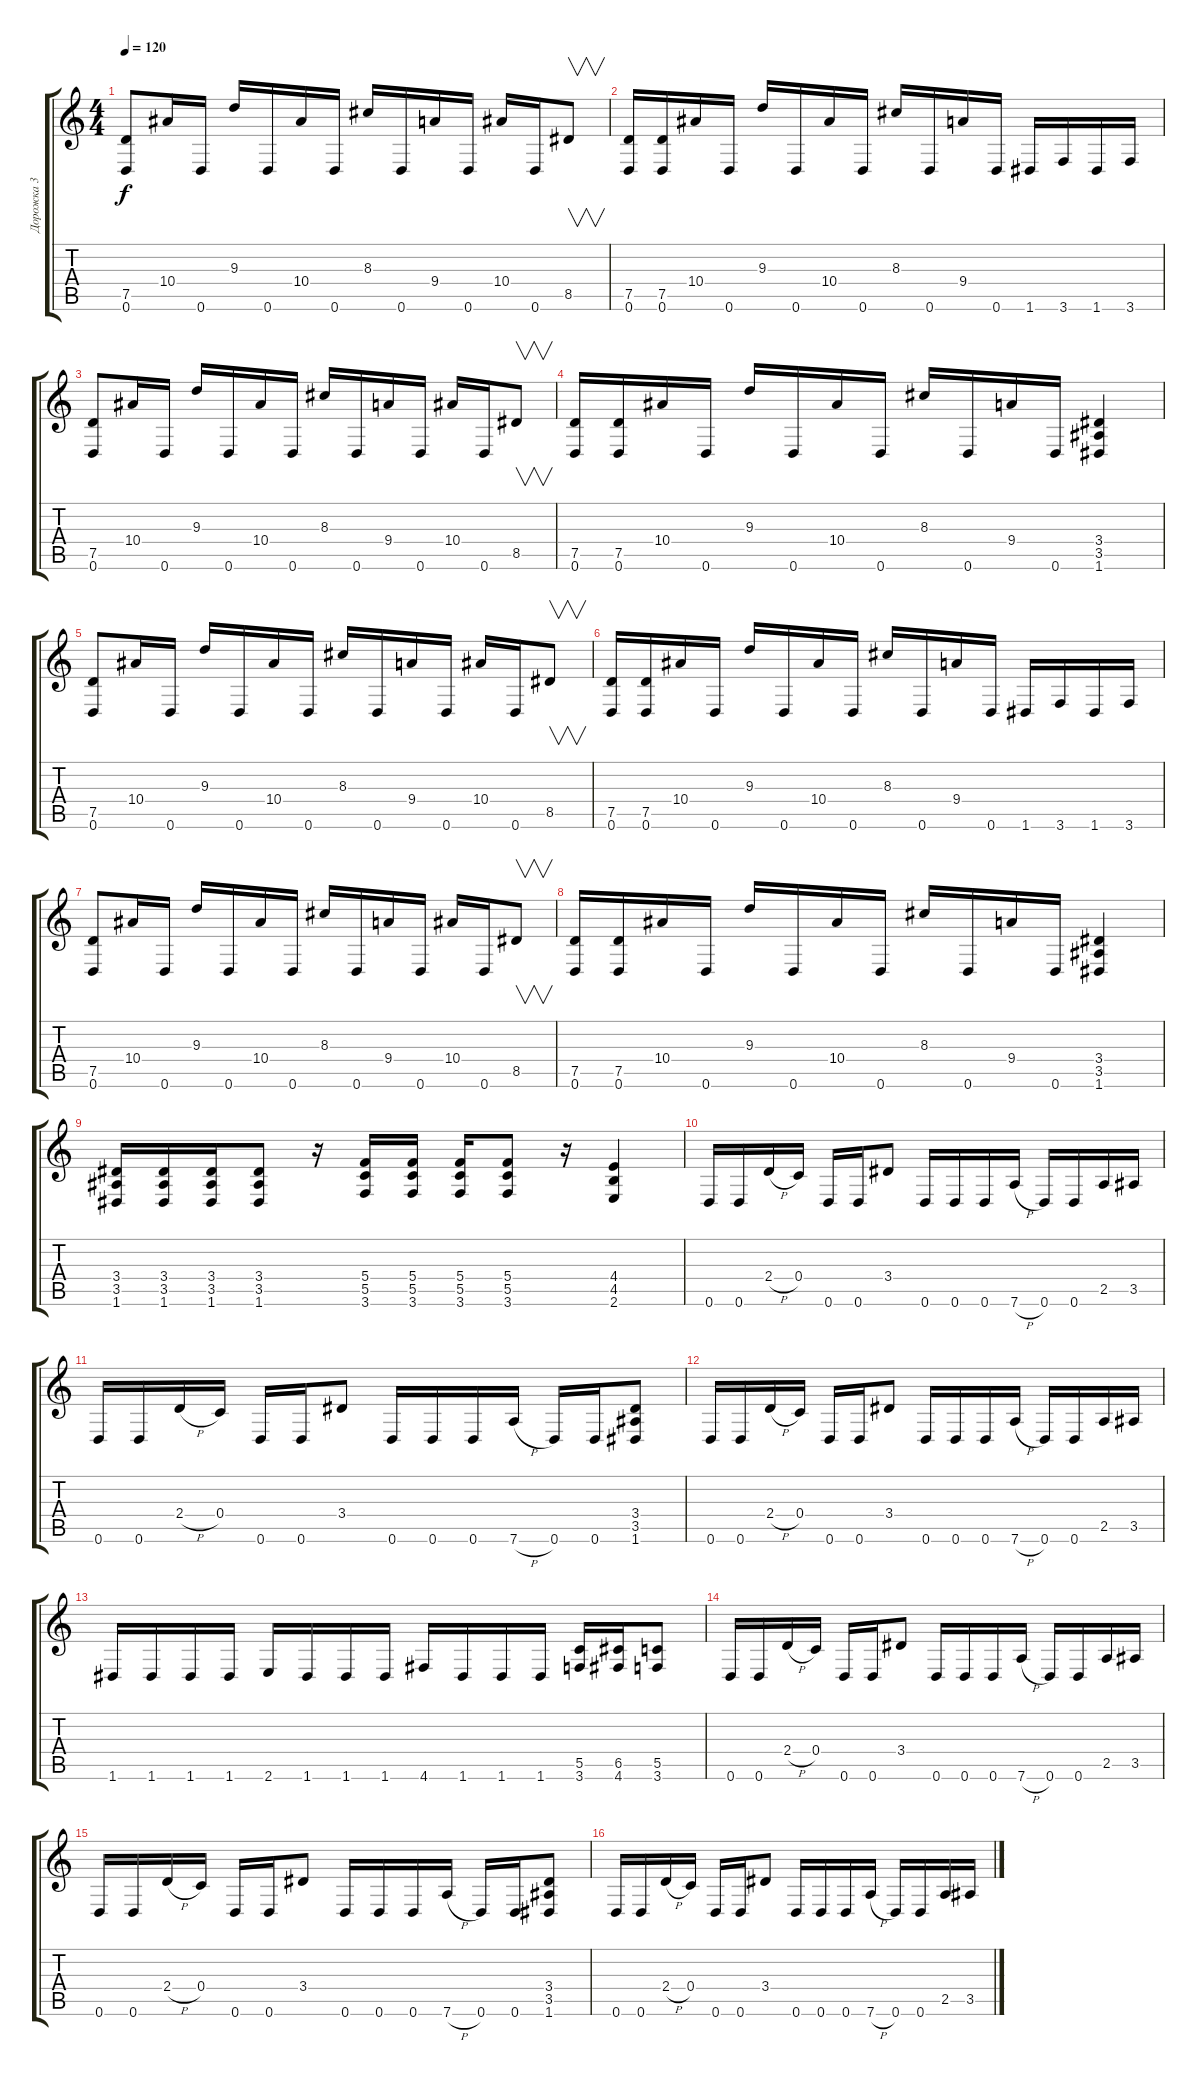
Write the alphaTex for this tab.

\track ("Дорожка 3" "Дорожка 3") {instrument overdrivenguitar}
\staff {score tabs}
\tuning (D4 A3 F3 C3 G2 D2) {hide}
\ts (4 4)
\tempo 120
\clef g2
\ks c
(7.5 0.6).8{dy f} 10.4.16 0.6.16 9.3.16 0.6.16 10.4.16 0.6.16 8.3.16 0.6.16 9.4.16 0.6.16 10.4.16 0.6.16 8.5.8{v} |
(7.5 0.6).16 (7.5 0.6).16 10.4.16 0.6.16 9.3.16 0.6.16 10.4.16 0.6.16 8.3.16 0.6.16 9.4.16 0.6.16 1.6.16 3.6.16 1.6.16 3.6.16 |
(7.5 0.6).8 10.4.16 0.6.16 9.3.16 0.6.16 10.4.16 0.6.16 8.3.16 0.6.16 9.4.16 0.6.16 10.4.16 0.6.16 8.5.8{v} |
(7.5 0.6).16 (7.5 0.6).16 10.4.16 0.6.16 9.3.16 0.6.16 10.4.16 0.6.16 8.3.16 0.6.16 9.4.16 0.6.16 (3.4 3.5 1.6).4 |
(7.5 0.6).8 10.4.16 0.6.16 9.3.16 0.6.16 10.4.16 0.6.16 8.3.16 0.6.16 9.4.16 0.6.16 10.4.16 0.6.16 8.5.8{v} |
(7.5 0.6).16 (7.5 0.6).16 10.4.16 0.6.16 9.3.16 0.6.16 10.4.16 0.6.16 8.3.16 0.6.16 9.4.16 0.6.16 1.6.16 3.6.16 1.6.16 3.6.16 |
(7.5 0.6).8 10.4.16 0.6.16 9.3.16 0.6.16 10.4.16 0.6.16 8.3.16 0.6.16 9.4.16 0.6.16 10.4.16 0.6.16 8.5.8{v} |
(7.5 0.6).16 (7.5 0.6).16 10.4.16 0.6.16 9.3.16 0.6.16 10.4.16 0.6.16 8.3.16 0.6.16 9.4.16 0.6.16 (3.4 3.5 1.6).4 |
(3.4 3.5 1.6).16 (3.4 3.5 1.6).16 (3.4 3.5 1.6).16 (3.4 3.5 1.6).8 r.16 (5.4 5.5 3.6).16 (5.4 5.5 3.6).16 (5.4 5.5 3.6).16 (5.4 5.5 3.6).8 r.16 (4.4 4.5 2.6).4 |
0.6.16 0.6.16 2.4{h}.16 0.4.16 0.6.16 0.6.16 3.4.8 0.6.16 0.6.16 0.6.16 7.6{h}.16 0.6.16 0.6.16 2.5.16 3.5.16 |
0.6.16 0.6.16 2.4{h}.16 0.4.16 0.6.16 0.6.16 3.4.8 0.6.16 0.6.16 0.6.16 7.6{h}.16 0.6.16 0.6.16 (3.4 3.5 1.6).8 |
0.6.16 0.6.16 2.4{h}.16 0.4.16 0.6.16 0.6.16 3.4.8 0.6.16 0.6.16 0.6.16 7.6{h}.16 0.6.16 0.6.16 2.5.16 3.5.16 |
1.6.16 1.6.16 1.6.16 1.6.16 2.6.16 1.6.16 1.6.16 1.6.16 4.6.16 1.6.16 1.6.16 1.6.16 (5.5 3.6).16 (6.5 4.6).16 (5.5 3.6).8 |
0.6.16 0.6.16 2.4{h}.16 0.4.16 0.6.16 0.6.16 3.4.8 0.6.16 0.6.16 0.6.16 7.6{h}.16 0.6.16 0.6.16 2.5.16 3.5.16 |
0.6.16 0.6.16 2.4{h}.16 0.4.16 0.6.16 0.6.16 3.4.8 0.6.16 0.6.16 0.6.16 7.6{h}.16 0.6.16 0.6.16 (3.4 3.5 1.6).8 |
0.6.16 0.6.16 2.4{h}.16 0.4.16 0.6.16 0.6.16 3.4.8 0.6.16 0.6.16 0.6.16 7.6{h}.16 0.6.16 0.6.16 2.5.16 3.5.16
